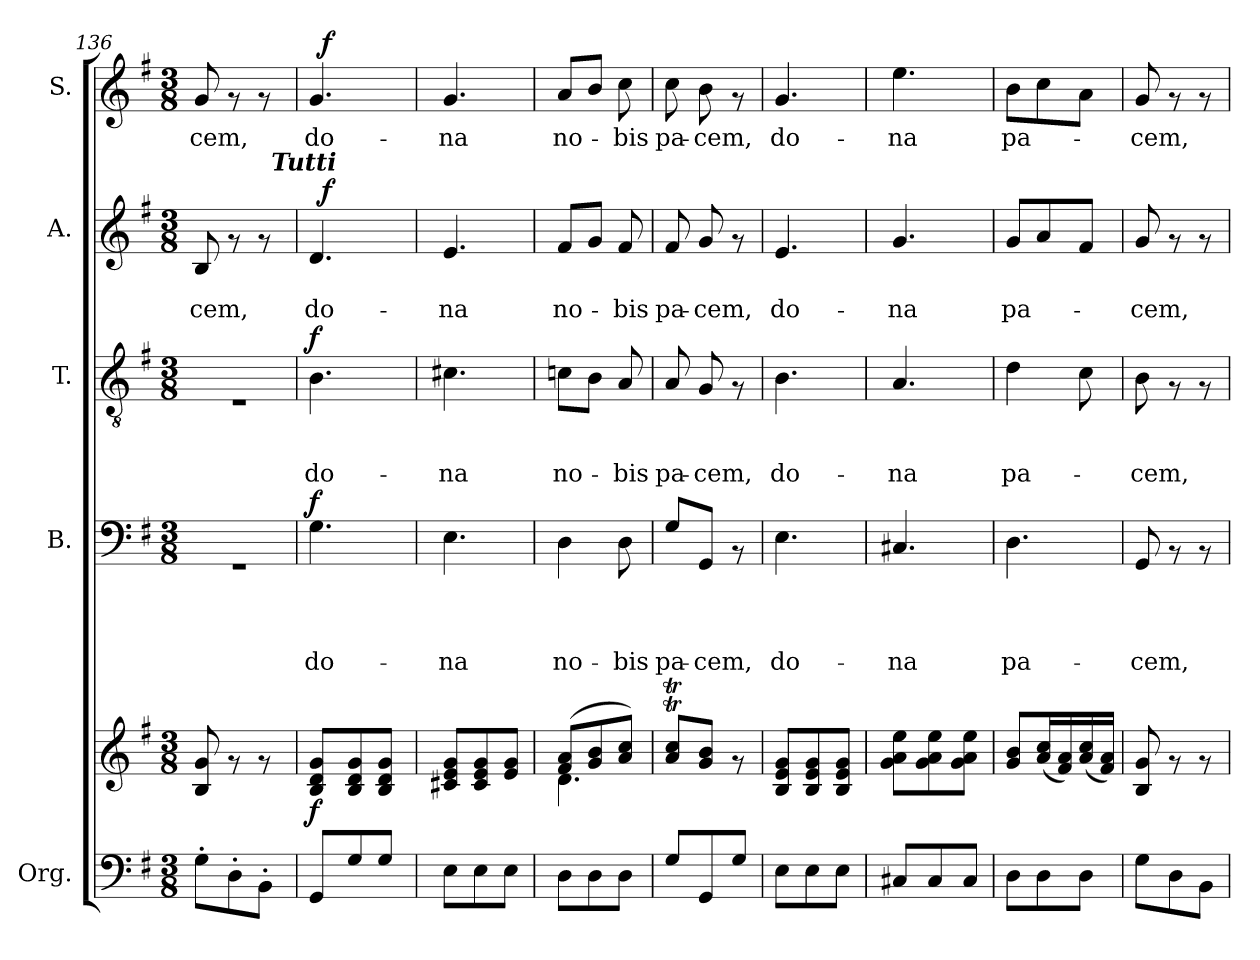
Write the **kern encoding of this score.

**kern	**kern	**dynam	**kern	**text	**text	**text	**text	**dynam	**kern	**text	**text	**text	**dynam	**kern	**text	**text	**dynam	**kern	**text	**dynam
*part5	*part5	*part5	*part4	*part4	*part4	*part4	*part4	*part4	*part3	*part3	*part3	*part3	*part3	*part2	*part2	*part2	*part2	*part1	*part1	*part1
*staff6	*staff5	*staff5/6	*staff4	*staff4	*staff4	*staff4	*staff4	*staff4	*staff3	*staff3	*staff3	*staff3	*staff3	*staff2	*staff2	*staff2	*staff2	*staff1	*staff1	*staff1
*I"Org.	*	*	*I"B.	*	*	*	*	*	*I"T.	*	*	*	*	*I"A.	*	*	*	*I"S.	*	*
*	*	*	*I'B.	*	*	*	*	*	*I'T.	*	*	*	*	*I'A.	*	*	*	*I'S.	*	*
*clefF4	*clefG2	*	*clefF4	*	*	*	*	*	*clefGv2	*	*	*	*	*clefG2	*	*	*	*clefG2	*	*
*k[f#]	*k[f#]	*	*k[f#]	*	*	*	*	*	*k[f#]	*	*	*	*	*k[f#]	*	*	*	*k[f#]	*	*
*G:	*G:	*	*G:	*	*	*	*	*	*G:	*	*	*	*	*G:	*	*	*	*G:	*	*
*M3/8	*M3/8	*	*M3/8	*	*	*	*	*	*M3/8	*	*	*	*	*M3/8	*	*	*	*M3/8	*	*
=136	=136	=136	=136	=136	=136	=136	=136	=136	=136	=136	=136	=136	=136	=136	=136	=136	=136	=136	=136	=136
!	!	!	!	!	!	!	!	!	!	!	!	!	!	!	!	!LO:LY:b	!	!	!LO:LY:b	!
*	*	*	*	*	*	*	*	*	*	*	*	*	*	*^	*	*	*	*	*	*
8G'>\L	8B/ 8g/	.	4.rGG	.	.	.	.	.	4.rE	.	.	.	.	8B/	4ryy	.	-cem,	.	8g/	-cem,	.
8D'>\	8rf	.	.	.	.	.	.	.	.	.	.	.	.	8rf	.	.	.	.	8rf	.	.
8BB'>\J	8rf	.	.	.	.	.	.	.	.	.	.	.	.	8rf	32ryy	.	.	.	8rf	.	.
!	!	!	!	!	!	!	!	!	!	!	!	!	!	!	!LO:TX:a:Bi:t=Tutti	!	!	!	!	!	!
.	.	.	.	.	.	.	.	.	.	.	.	.	.	.	16.ryy	.	.	.	.	.	.
=137	=137	=137	=137	=137	=137	=137	=137	=137	=137	=137	=137	=137	=137	=137	=137	=137	=137	=137	=137	=137	=137
!	!	!LO:DY:b	!	!	!	!	!LO:LY:b	!LO:DY:a	!	!	!	!LO:LY:b	!LO:DY:a	!	!	!	!LO:LY:b	!	!	!LO:LY:b	!
*	*	*	*	*	*	*	*	*	*	*	*	*	*	*	*	*	*	*	*^	*	*
8GG/L	8B/ 8d/ 8g/L	f	4.G\	.	.	.	do-	f	4.B\	.	.	do-	f	4.d/	32ryy	.	do-	.	4.g/	32ryy	do-	.
!	!	!	!	!	!	!	!	!	!	!	!	!	!	!	!	!	!	!LO:DY:a	!	!	!	!LO:DY:a
.	.	.	.	.	.	.	.	.	.	.	.	.	.	.	4ryy	.	.	f	.	4ryy	.	f
8G/	8B/ 8d/ 8g/	.	.	.	.	.	.	.	.	.	.	.	.	.	.	.	.	.	.	.	.	.
8G/J	8B/ 8d/ 8g/J	.	.	.	.	.	.	.	.	.	.	.	.	.	.	.	.	.	.	.	.	.
.	.	.	.	.	.	.	.	.	.	.	.	.	.	.	16.ryy	.	.	.	.	16.ryy	.	.
=138	=138	=138	=138	=138	=138	=138	=138	=138	=138	=138	=138	=138	=138	=138	=138	=138	=138	=138	=138	=138	=138	=138
!	!	!	!	!	!	!	!LO:LY:b	!	!	!	!	!LO:LY:b	!	!	!	!	!LO:LY:b	!	!	!	!LO:LY:b	!
*	*	*	*	*	*	*	*	*	*	*	*	*	*	*v	*v	*	*	*	*	*	*	*
*	*	*	*	*	*	*	*	*	*	*	*	*	*	*	*	*	*	*v	*v	*	*
8E\L	8c#X/ 8e/ 8g/L	.	4.E\	.	.	.	-na	.	4.c#X\	.	.	-na	.	4.e/	.	-na	.	4.g/	-na	.
8E\	8c#/ 8e/ 8g/	.	.	.	.	.	.	.	.	.	.	.	.	.	.	.	.	.	.	.
8E\J	8e/ 8g/J	.	.	.	.	.	.	.	.	.	.	.	.	.	.	.	.	.	.	.
=139	=139	=139	=139	=139	=139	=139	=139	=139	=139	=139	=139	=139	=139	=139	=139	=139	=139	=139	=139	=139
*	*^	*	*	*	*	*	*	*	*	*	*	*	*	*	*	*	*	*	*	*
!	!	!	!	!	!	!	!	!LO:LY:b	!	!	!	!	!LO:LY:b	!	!	!	!LO:LY:b	!	!	!LO:LY:b	!
8D\L	(>8f#/ 8a/L	4.d\	.	4D\	.	.	.	no-	.	8cn\L	.	.	no-	.	8f#/L	.	no-	.	8a/L	no-	.
8D\	8g/ 8b/	.	.	.	.	.	.	.	.	8B\J	.	.	.	.	8g/J	.	.	.	8b/J	.	.
!	!	!	!	!	!	!	!	!LO:LY:b	!	!	!	!	!LO:LY:b	!	!	!	!LO:LY:b	!	!	!LO:LY:b	!
8D\J	8a/ 8cc/J)	.	.	8D\	.	.	.	-bis	.	8A/	.	.	-bis	.	8f#/	.	-bis	.	8cc\	-bis	.
*	*v	*v	*	*	*	*	*	*	*	*	*	*	*	*	*	*	*	*	*	*	*
=140	=140	=140	=140	=140	=140	=140	=140	=140	=140	=140	=140	=140	=140	=140	=140	=140	=140	=140	=140	=140
!	!	!	!	!	!	!	!LO:LY:b	!	!	!	!	!LO:LY:b	!	!	!	!LO:LY:b	!	!	!LO:LY:b	!
8G/L	8a/T 8cc/TL	.	8G/L	.	.	.	pa-	.	8A/	.	.	pa-	.	8f#/	.	pa-	.	8cc\	pa-	.
!	!	!	!	!	!	!	!LO:LY:b	!	!	!	!	!LO:LY:b	!	!	!	!LO:LY:b	!	!	!LO:LY:b	!
8GG/	8g/ 8b/J	.	8GG/J	.	.	.	-cem,	.	8G/	.	.	-cem,	.	8g/	.	-cem,	.	8b\	-cem,	.
8G/J	8rf	.	8rAA	.	.	.	.	.	8rF	.	.	.	.	8rf	.	.	.	8rf	.	.
=141	=141	=141	=141	=141	=141	=141	=141	=141	=141	=141	=141	=141	=141	=141	=141	=141	=141	=141	=141	=141
!	!	!	!	!	!	!	!LO:LY:b	!	!	!	!	!LO:LY:b	!	!	!	!LO:LY:b	!	!	!LO:LY:b	!
8E\L	8B/ 8e/ 8g/L	.	4.E\	.	.	.	do-	.	4.B\	.	.	do-	.	4.e/	.	do-	.	4.g/	do-	.
8E\	8B/ 8e/ 8g/	.	.	.	.	.	.	.	.	.	.	.	.	.	.	.	.	.	.	.
8E\J	8B/ 8e/ 8g/J	.	.	.	.	.	.	.	.	.	.	.	.	.	.	.	.	.	.	.
=142	=142	=142	=142	=142	=142	=142	=142	=142	=142	=142	=142	=142	=142	=142	=142	=142	=142	=142	=142	=142
!	!	!	!	!	!	!	!LO:LY:b	!	!	!	!	!LO:LY:b	!	!	!	!LO:LY:b	!	!	!LO:LY:b	!
8C#X/L	8g\ 8a\ 8ee\L	.	4.C#X/	.	.	.	-na	.	4.A/	.	.	-na	.	4.g/	.	-na	.	4.ee\	-na	.
8C#/	8g\ 8a\ 8ee\	.	.	.	.	.	.	.	.	.	.	.	.	.	.	.	.	.	.	.
8C#/J	8g\ 8a\ 8ee\J	.	.	.	.	.	.	.	.	.	.	.	.	.	.	.	.	.	.	.
!!LO:PB:g=z
=143	=143	=143	=143	=143	=143	=143	=143	=143	=143	=143	=143	=143	=143	=143	=143	=143	=143	=143	=143	=143
!	!	!	!	!	!	!	!LO:LY:b	!	!	!	!	!LO:LY:b	!	!	!	!LO:LY:b	!	!	!LO:LY:b	!
8D\L	8g/ 8b/L	.	4.D\	.	.	.	pa-	.	4d\	.	.	pa-	.	8g/L	.	pa-	.	8b\L	pa-	.
8D\	(<16a/ 16cc/L	.	.	.	.	.	.	.	.	.	.	.	.	8a/	.	.	.	8cc\	.	.
.	16f#/ 16a/)	.	.	.	.	.	.	.	.	.	.	.	.	.	.	.	.	.	.	.
8D\J	(<16a/ 16cc/	.	.	.	.	.	.	.	8c\	.	.	.	.	8f#/J	.	.	.	8a\J	.	.
.	16f#/ 16a/JJ)	.	.	.	.	.	.	.	.	.	.	.	.	.	.	.	.	.	.	.
=144	=144	=144	=144	=144	=144	=144	=144	=144	=144	=144	=144	=144	=144	=144	=144	=144	=144	=144	=144	=144
!	!	!	!	!	!	!	!LO:LY:b	!	!	!	!	!LO:LY:b	!	!	!	!LO:LY:b	!	!	!LO:LY:b	!
8G\L	8B/ 8g/	.	8GG/	.	.	.	-cem,	.	8B\	.	.	-cem,	.	8g/	.	-cem,	.	8g/	-cem,	.
8D\	8rf	.	8rAA	.	.	.	.	.	8rF	.	.	.	.	8rf	.	.	.	8rf	.	.
8BB\J	8rf	.	8rAA	.	.	.	.	.	8rF	.	.	.	.	8rf	.	.	.	8rf	.	.
=	=	=	=	=	=	=	=	=	=	=	=	=	=	=	=	=	=	=	=	=
*-	*-	*-	*-	*-	*-	*-	*-	*-	*-	*-	*-	*-	*-	*-	*-	*-	*-	*-	*-	*-
